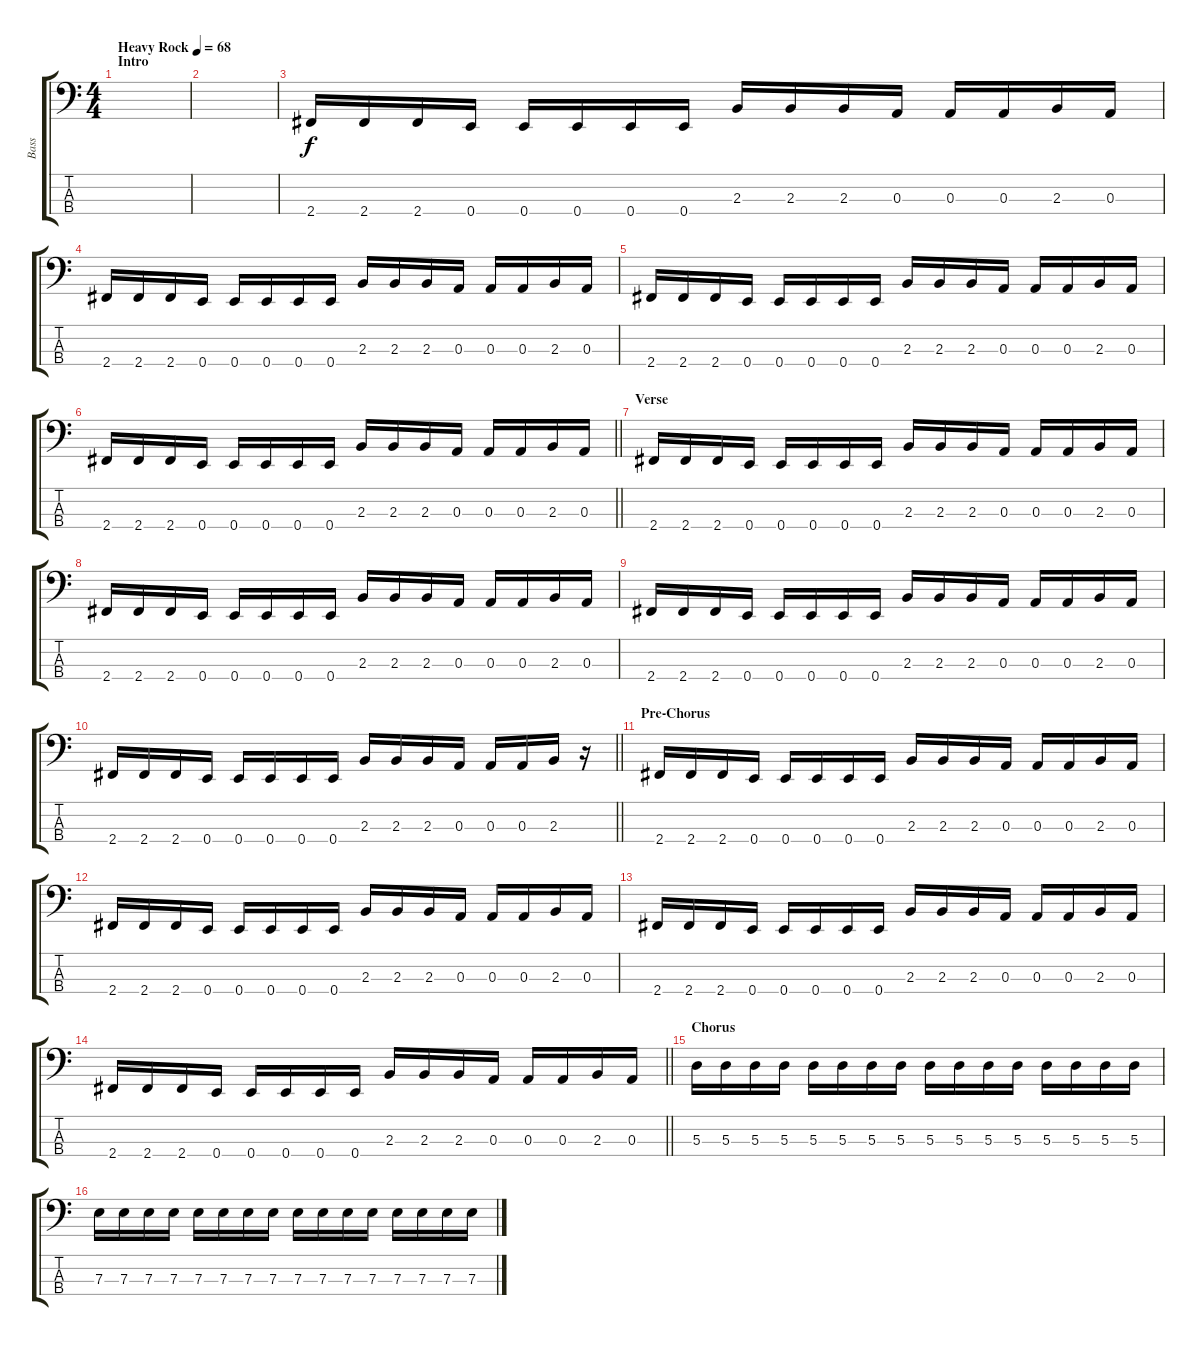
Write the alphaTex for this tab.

\track ("Bass" "Bass") {instrument electricbasspick}
\staff {score tabs}
\tuning (G2 D2 A1 E1) {hide}
\ts (4 4)
\section ("" "Intro")
\tempo (68 "Heavy Rock")
\clef f4
\ks c
|
|
2.4.16 2.4.16 2.4.16 0.4.16 0.4.16 0.4.16 0.4.16 0.4.16 2.3.16 2.3.16 2.3.16 0.3.16 0.3.16 0.3.16 2.3.16 0.3.16 |
2.4.16 2.4.16 2.4.16 0.4.16 0.4.16 0.4.16 0.4.16 0.4.16 2.3.16 2.3.16 2.3.16 0.3.16 0.3.16 0.3.16 2.3.16 0.3.16 |
2.4.16 2.4.16 2.4.16 0.4.16 0.4.16 0.4.16 0.4.16 0.4.16 2.3.16 2.3.16 2.3.16 0.3.16 0.3.16 0.3.16 2.3.16 0.3.16 |
\barLineRight lightlight
2.4.16 2.4.16 2.4.16 0.4.16 0.4.16 0.4.16 0.4.16 0.4.16 2.3.16 2.3.16 2.3.16 0.3.16 0.3.16 0.3.16 2.3.16 0.3.16 |
\section ("" "Verse")
2.4.16 2.4.16 2.4.16 0.4.16 0.4.16 0.4.16 0.4.16 0.4.16 2.3.16 2.3.16 2.3.16 0.3.16 0.3.16 0.3.16 2.3.16 0.3.16 |
2.4.16 2.4.16 2.4.16 0.4.16 0.4.16 0.4.16 0.4.16 0.4.16 2.3.16 2.3.16 2.3.16 0.3.16 0.3.16 0.3.16 2.3.16 0.3.16 |
2.4.16 2.4.16 2.4.16 0.4.16 0.4.16 0.4.16 0.4.16 0.4.16 2.3.16 2.3.16 2.3.16 0.3.16 0.3.16 0.3.16 2.3.16 0.3.16 |
\barLineRight lightlight
2.4.16 2.4.16 2.4.16 0.4.16 0.4.16 0.4.16 0.4.16 0.4.16 2.3.16 2.3.16 2.3.16 0.3.16 0.3.16 0.3.16 2.3.16 r.16 |
\section ("" "Pre-Chorus")
2.4.16 2.4.16 2.4.16 0.4.16 0.4.16 0.4.16 0.4.16 0.4.16 2.3.16 2.3.16 2.3.16 0.3.16 0.3.16 0.3.16 2.3.16 0.3.16 |
2.4.16 2.4.16 2.4.16 0.4.16 0.4.16 0.4.16 0.4.16 0.4.16 2.3.16 2.3.16 2.3.16 0.3.16 0.3.16 0.3.16 2.3.16 0.3.16 |
2.4.16 2.4.16 2.4.16 0.4.16 0.4.16 0.4.16 0.4.16 0.4.16 2.3.16 2.3.16 2.3.16 0.3.16 0.3.16 0.3.16 2.3.16 0.3.16 |
\barLineRight lightlight
2.4.16 2.4.16 2.4.16 0.4.16 0.4.16 0.4.16 0.4.16 0.4.16 2.3.16 2.3.16 2.3.16 0.3.16 0.3.16 0.3.16 2.3.16 0.3.16 |
\section ("" "Chorus")
5.3.16 5.3.16 5.3.16 5.3.16 5.3.16 5.3.16 5.3.16 5.3.16 5.3.16 5.3.16 5.3.16 5.3.16 5.3.16 5.3.16 5.3.16 5.3.16 |
7.3.16 7.3.16 7.3.16 7.3.16 7.3.16 7.3.16 7.3.16 7.3.16 7.3.16 7.3.16 7.3.16 7.3.16 7.3.16 7.3.16 7.3.16 7.3.16
